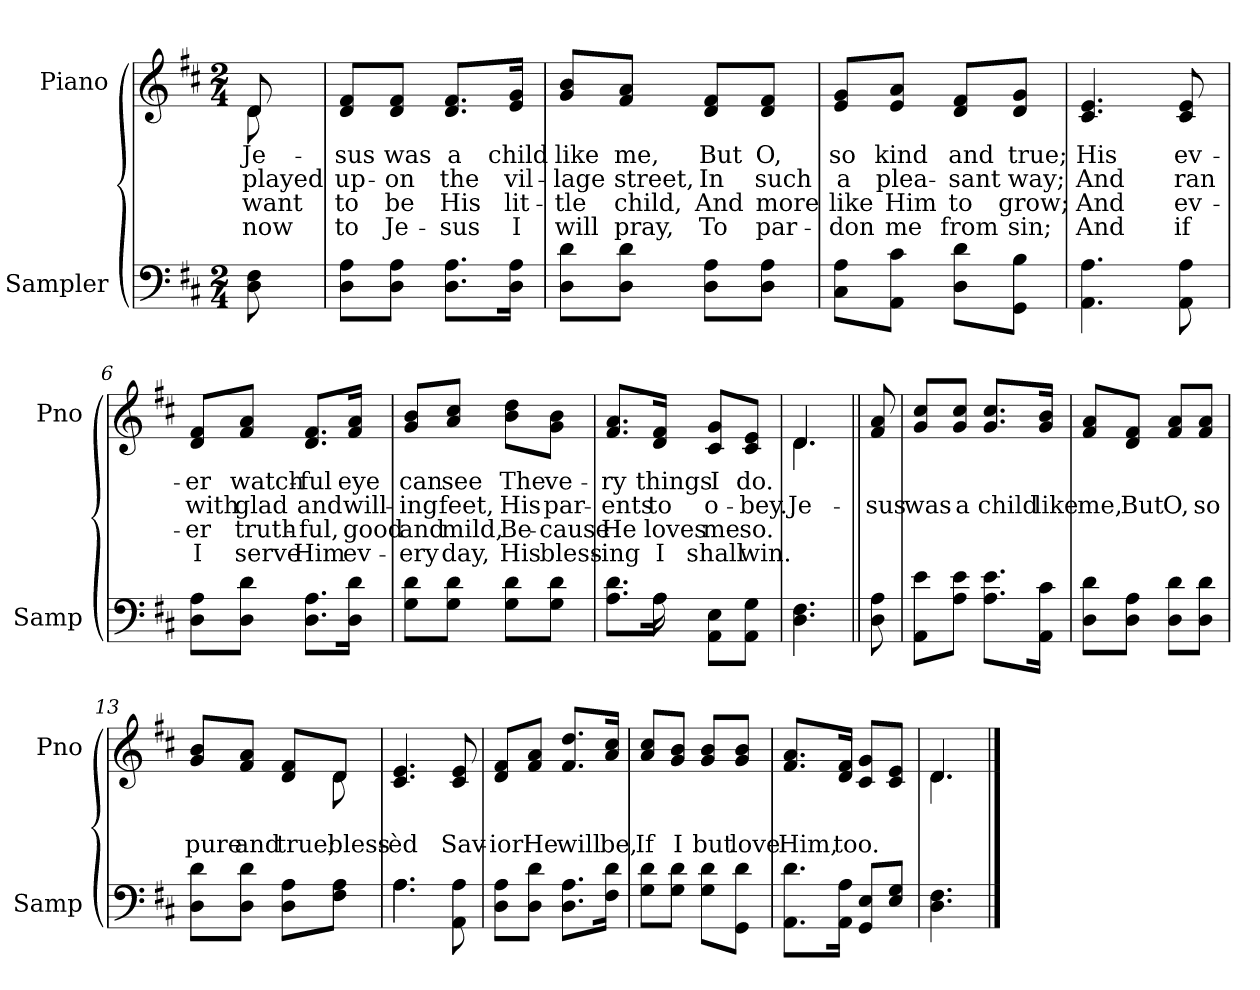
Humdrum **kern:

**kern	**kern	**text	**text	**text	**text
*part2	*part1	*part1	*part1	*part1	*part1
*staff2	*staff1	*staff1	*staff1	*staff1	*staff1
*I"Sampler	*I"Piano	*	*	*	*
*I'Samp	*I'Pno	*	*	*	*
*clefF4	*clefG2	*	*	*	*
*k[f#c#]	*k[f#c#]	*	*	*	*
*D:	*D:	*	*	*	*
*M2/4	*M2/4	*	*	*	*
=1	=1	=1	=1	=1	=1
*	*^	*	*	*	*
8D 8F#	8d/	8d	Je-	played	want	now
*	*v	*v	*	*	*	*
=2	=2	=2	=2	=2	=2
8D\ 8A\L	8d/ 8f#/L	-sus	up-	to	to
8D\ 8A\J	8d/ 8f#/J	was	-on	be	Je-
8.D\ 8.A\L	8.d/ 8.f#/L	a	the	His	-sus
16D\ 16A\Jk	16e/ 16g/Jk	child	vil-	lit-	I
=3	=3	=3	=3	=3	=3
8D\ 8d\L	8g/ 8b/L	like	-lage	-tle	will
8D\ 8d\J	8f#/ 8a/J	me,	street,	child,	pray,
8D\ 8A\L	8d/ 8f#/L	But	In	And	To
8D\ 8A\J	8d/ 8f#/J	O,	such	more	par-
=4	=4	=4	=4	=4	=4
8C#\ 8A\L	8e/ 8g/L	so	a	like	-don
8AA\ 8c#\J	8e/ 8a/J	kind	plea-	Him	me
8D\ 8d\L	8d/ 8f#/L	and	-sant	to	from
8GG\ 8B\J	8d/ 8g/J	true;	way;	grow;	sin;
=5	=5	=5	=5	=5	=5
4.AA 4.A	4.c# 4.e	His	And	And	And
8AA 8A	8c# 8e	ev-	ran	ev-	if
=6	=6	=6	=6	=6	=6
8D\ 8A\L	8d/ 8f#/L	-er	with	-er	I
8D\ 8d\J	8f#/ 8a/J	watch-	glad	truth-	serve
8.D\ 8.A\L	8.d/ 8.f#/L	-ful	and	-ful,	Him
16D\ 16d\Jk	16f#/ 16a/Jk	eye	will-	good	ev-
=7	=7	=7	=7	=7	=7
8G\ 8d\L	8g/ 8b/L	can	-ing	and	-ery
8G\ 8d\J	8a/ 8cc#/J	see	feet,	mild,	day,
8G\ 8d\L	8b\ 8dd\L	The	His	Be-	His
8G\ 8d\J	8g\ 8b\J	ve-	par-	-cause	bless-
=8	=8	=8	=8	=8	=8
*^	*	*	*	*	*
8.A\ 8.d\L	8.ryy	8.f#/ 8.a/L	-ry	-ents	He	-ing
16A\Jk	16A	16d/ 16f#/Jk	things	to	loves	I
8AA\ 8E\L	4ryy	8c#/ 8g/L	I	o-	me	shall
8AA\ 8G\J	.	8c#/ 8e/J	do.	-bey.	so.	win.
*v	*v	*	*	*	*	*
=9	=9	=9	=9	=9	=9
*	*^	*	*	*	*
4.D 4.F#	4.d/	4.d	.	Je-	.	.
=10||	=10||	=10||	=10||	=10||	=10||	=10||
!	!LO:TX:t=Refrain	!	!	!	!	!
*	*v	*v	*	*	*	*
8D 8A	8f# 8a	.	-sus	.	.
=11	=11	=11	=11	=11	=11
8AA\ 8e\L	8g/ 8cc#/L	.	was	.	.
8A\ 8e\J	8g/ 8cc#/J	.	a	.	.
8.A\ 8.e\L	8.g/ 8.cc#/L	.	child	.	.
16AA\ 16c#\Jk	16g/ 16b/Jk	.	like	.	.
=12	=12	=12	=12	=12	=12
8D\ 8d\L	8f#/ 8a/L	.	me,	.	.
8D\ 8A\J	8d/ 8f#/J	.	But	.	.
8D\ 8d\L	8f#/ 8a/L	.	O,	.	.
8D\ 8d\J	8f#/ 8a/J	.	so	.	.
=13	=13	=13	=13	=13	=13
*	*^	*	*	*	*
8D\ 8d\L	8g/ 8b/L	4.ryy	.	pure	.	.
8D\ 8d\J	8f#/ 8a/J	.	.	and	.	.
8D\ 8A\L	8d/ 8f#/L	.	.	true;	.	.
8F#\ 8A\J	8d/J	8d	.	bless-	.	.
*	*v	*v	*	*	*	*
=14	=14	=14	=14	=14	=14
*^	*	*	*	*	*
4.A\	4.A	4.c# 4.e	.	-èd	.	.
8AA\ 8A\	8ryy	8c# 8e	.	Sav-	.	.
*v	*v	*	*	*	*	*
=15	=15	=15	=15	=15	=15
8D\ 8A\L	8d/ 8f#/L	.	-ior	.	.
8D\ 8d\J	8f#/ 8a/J	.	He	.	.
8.D\ 8.A\L	8.f#/ 8.dd/L	.	will	.	.
16F#\ 16d\Jk	16a/ 16cc#/Jk	.	be,	.	.
=16	=16	=16	=16	=16	=16
8G\ 8d\L	8a/ 8cc#/L	.	If	.	.
8G\ 8d\J	8g/ 8b/J	.	I	.	.
8G\ 8d\L	8g/ 8b/L	.	but	.	.
8GG\ 8d\J	8g/ 8b/J	.	love	.	.
=17	=17	=17	=17	=17	=17
8.AA\ 8.d\L	8.f#/ 8.a/L	.	Him,	.	.
16AA\ 16A\Jk	16d/ 16f#/Jk	.	too.	.	.
8GG/ 8E/L	8c#/ 8g/L	.	.	.	.
8E/ 8G/J	8c#/ 8e/J	.	.	.	.
=18	=18	=18	=18	=18	=18
*	*^	*	*	*	*
4.D 4.F#	4.d/	4.d	.	.	.	.
*	*v	*v	*	*	*	*
==	==	==	==	==	==
*-	*-	*-	*-	*-	*-
